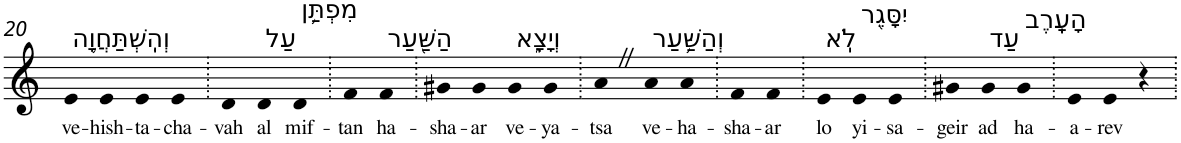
**kern	**text
*part1	*part1
*staff1	*staff1
*I"Piano	*
*I'Pno	*
!!LO:PB:g=z
*clefG2	*
*k[]	*
=20	=20
!LO:TX:a:t=וְהִֽשְׁתַּחֲוָ֛ה	!
!	!LO:LY:b
4e	ve-
!	!LO:LY:b
4e	-hish-
!	!LO:LY:b
4e	-ta-
!	!LO:LY:b
4e	-cha-
=21.	=21.
!	!LO:LY:b
4d	-vah
!LO:TX:a:t=עַל	!
!	!LO:LY:b
4d	al
!LO:TX:a:t=מִפְתַּ֥ן	!
!	!LO:LY:b
4d	mif-
=22.	=22.
!	!LO:LY:b
4f	-tan
!LO:TX:a:t=הַשַּׁ֖עַר	!
!	!LO:LY:b
4f	ha-
=23.	=23.
!	!LO:LY:b
4g#X	-sha-
!	!LO:LY:b
4g#	-ar
!LO:TX:a:t=וְיָצָ֑א	!
!	!LO:LY:b
4g#	ve-
!	!LO:LY:b
4g#	-ya-
=24.	=24.
!	!LO:LY:b
4aZ	-tsa
!LO:TX:a:t=וְהַשַּׁ֥עַר	!
!	!LO:LY:b
4a	ve-
!	!LO:LY:b
4a	-ha-
=25.	=25.
!	!LO:LY:b
4f	-sha-
!	!LO:LY:b
4f	-ar
=26.	=26.
!LO:TX:a:t=לֹֽא	!
!	!LO:LY:b
4e	lo
!LO:TX:a:t=יִסָּגֵ֖ר	!
!	!LO:LY:b
4e	yi-
!	!LO:LY:b
4e	-sa-
=27.	=27.
!	!LO:LY:b
4g#X	-geir
!LO:TX:a:t=עַד	!
!	!LO:LY:b
4g#	ad
!LO:TX:a:t=הָעָֽרֶב	!
!	!LO:LY:b
4g#	ha-
=28.	=28.
!	!LO:LY:b
4e	-a-
!	!LO:LY:b
4e	-rev
4r	.
=.	=.
*-	*-
